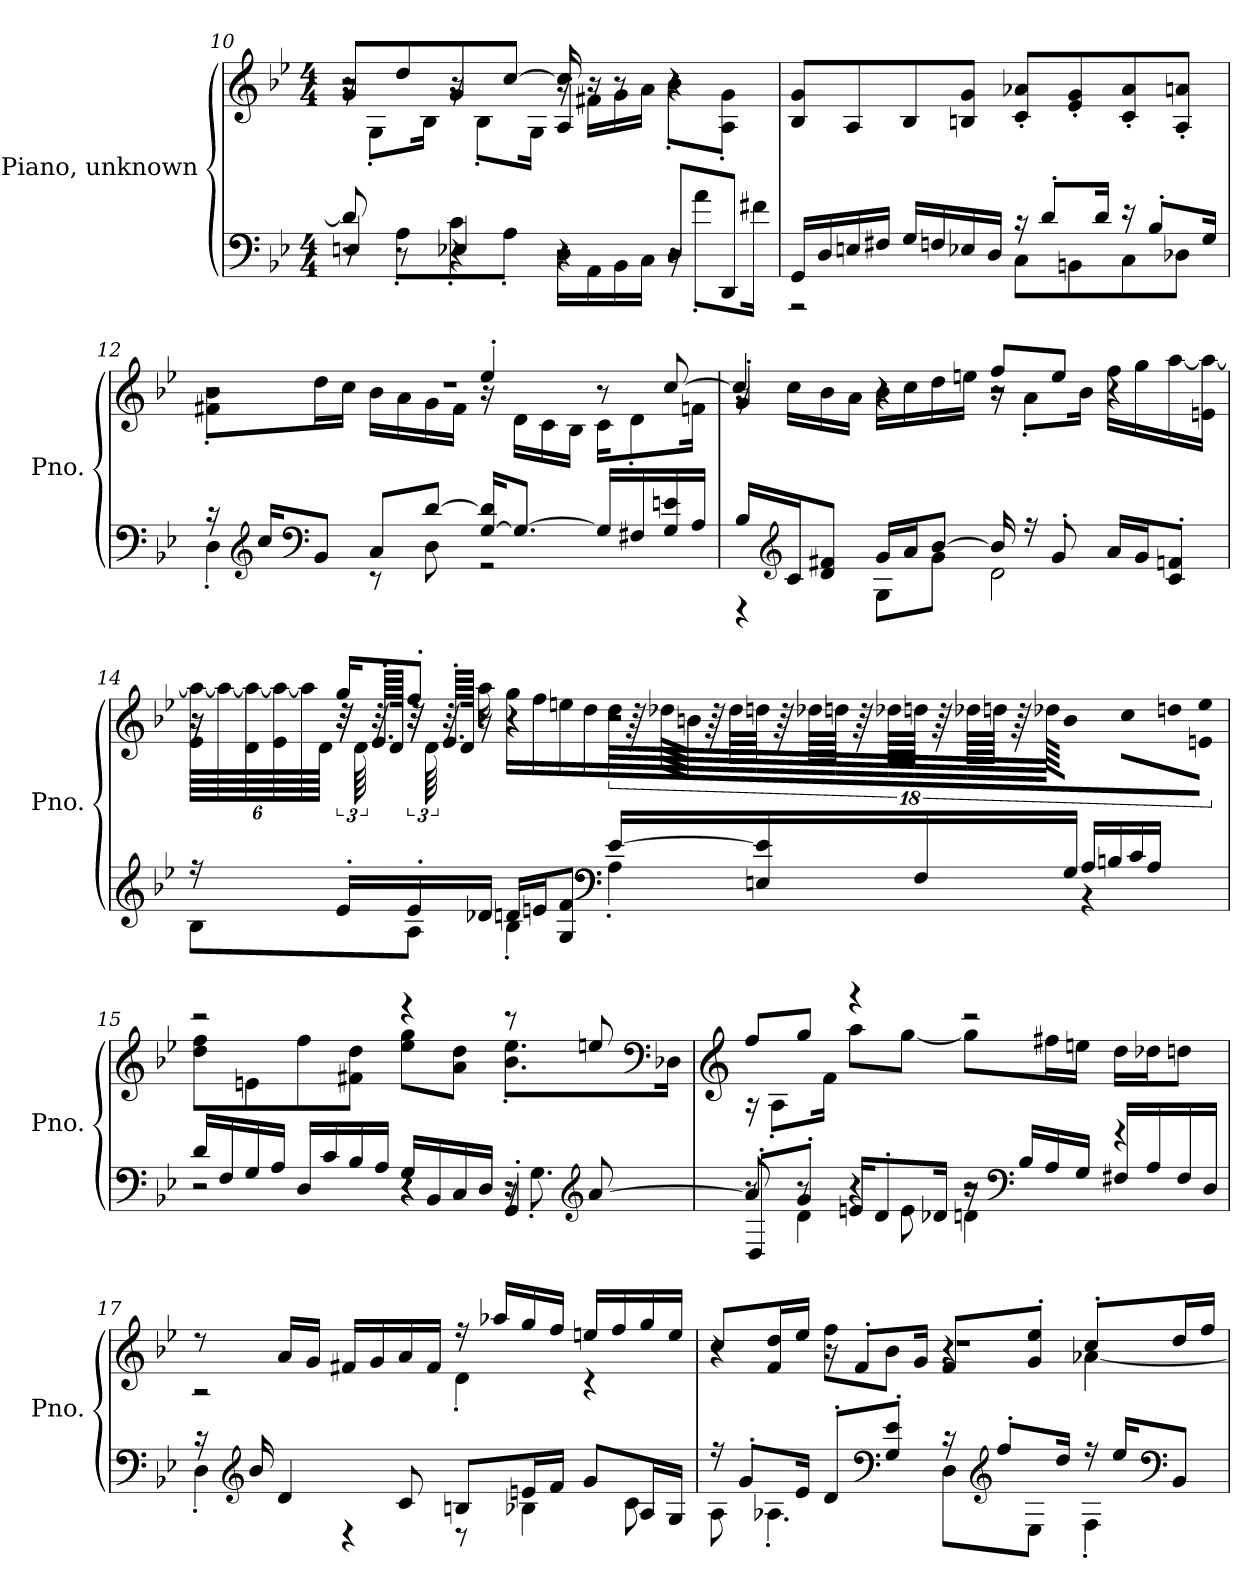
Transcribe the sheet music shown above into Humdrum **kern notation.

**kern	**kern
*part1	*part1
*staff2	*staff1
*I"Piano, unknown	*
*I'Pno.	*
*clefF4	*clefG2
*k[b-e-]	*k[b-e-]
*M4/4	*M4/4
=10	=10
*^	*^
*	*^	*	*^
8d/]	8r	4En/	8g/L	16r	2r
.	.	.	.	8G'\L	.
8r	8A'\L	.	8dd/	.	.
.	.	.	.	16B-\Jk	.
4r	8c'\	4E-X/	8g/	16r	.
.	.	.	.	8B-'\L	.
.	8A'\J	.	[8cc/J	.	.
.	.	.	.	16G\Jk	.
2r	16D\LL	4r	16cc/]	16r	4A'/
.	16AA\	.	16r	16f#X\LL	.
.	16BB-\	.	8r	16g\	.
.	16C\JJ	.	.	16a\JJ	.
.	16r	8D/L	4r	8b-'\L	4r
.	8a'\L	.	.	.	.
.	.	8DD/J	.	8A\' 8g\'J	.
.	16f#X\Jk	.	.	.	.
*	*v	*v	*	*	*
*	*	*v	*v	*v
!!LO:PB:g=z
=11	=11	=11
16GG/LL	2r	8B-/ 8g/L
16D/	.	.
16En/	.	8A/
16F#X/JJ	.	.
16G/LL	.	8B-/
16Fn/	.	.
16E-X/	.	8Bn/ 8g/J
16D/JJ	.	.
16r	8C\L	8c/' 8a-X/'L
8d'/L	.	.
.	8BBn\	8e-/' 8g/'
16d/Jk	.	.
16r	8C\	8c/' 8a-/'
8B-'/L	.	.
.	8D-X\J	8A/' 8an/'J
16G/Jk	.	.
=12	=12	=12
*	*	*^
*	*	*	*^
16r	4D'\	1r	8f#X\' 8b-\'L	2r
*clefG2	*	*	*	*
16cc/KL	.	.	.	.
*clefF4	*	*	*	*
8BB-/J	.	.	16dd\L	.
.	.	.	16cc\JJ	.
8C/L	8r	.	16b-\LL	.
.	.	.	16a\	.
[8d/J	8D\	.	16g\	.
.	.	.	16f#\JJ	.
[16G/ 16d/]KL	2r	.	16r	4ee-'/
8.G/J_	.	.	16d\LL	.
.	.	.	16c\	.
.	.	.	16B-\JJ	.
16G/LL]	.	.	16c\KL	8r
16F#X/	.	.	8d'\	.
16G/ 16en/	.	.	.	[8cc/
16A/JJ	.	.	16fn\Jk	.
!!LO:LB:g=z	!!	!!
=13	=13	=13	=13	=13
16B-/LL	4r	4g'/	16r	4cc/]
*clefG2	*	*	*	*
16c/J	.	.	16cc\LL	.
8d/ 8f#X/J	.	.	16b-\	.
.	.	.	16a\JJ	.
16g/LL	8G\L	4r	16b-\LL	4r
16a/J	.	.	16cc\	.
[8b-/J	8g\J	.	16dd\	.
.	.	.	16een\JJ	.
16b-/]	2d\	2r	16r	8ff/L
16r	.	.	8a'\L	.
8g'/	.	.	.	8ee/J
.	.	.	16b-\Jk	.
16a/LL	.	.	16ff\LL	4r
16g/J	.	.	16gg\	.
8c/' 8fn/'J	.	.	[16aa\	.
.	.	.	16en\ 16aa\_JJ	.
!!LO:LB:g=z	!!	!!
=14	=14	=14	=14	=14
*	*	*	*Xbrackettup	*
16r	8B-\L	16r	96e-\ 96aa\_LLLL	16r
.	.	.	96aa\_	.
.	.	.	96d\ 96aa\_	.
.	.	.	96e-\ 96aa\_	.
.	.	.	96aa\]	.
.	.	.	96d\JJJJ	.
*	*	*	*brackettup	*
16e-'/LL	.	16gg/KL	48r	32r
.	.	.	96d\	.
.	.	.	32r	64.e-'/LLLL
.	.	.	.	128d/JJJJk
16e-'/	8A\J	8ff'/J	48r	32r
.	.	.	96d\	.
.	.	.	32r	64.e-'/LLLL
.	.	.	.	128d/JJJJk
16d-X/JJ	.	.	16aa\	16r
16dn/LL	4B-'\	4r	16gg\LL	4r
16en/J	.	.	16ff\	.
8G/ 8f/J	.	.	16een\	.
.	.	.	16dd\	.
*clefF4	*	*	*	*
[16e/LL	4A'\	2r	96dd\JJkk	2r
.	.	.	96r	.
.	.	.	96dd-X\LLLL	.
.	.	.	96bn\JJJJ	.
.	.	.	96r	.
.	.	.	96dd-\LLLL	.
16En/ 16e/]	.	.	96ddn\JJJJ	.
.	.	.	96r	.
.	.	.	96dd-X\LLLL	.
.	.	.	96ddn\JJJJ	.
.	.	.	96r	.
.	.	.	96dd-X\LLLL	.
16F/	.	.	96ddn\JJJJ	.
.	.	.	96r	.
.	.	.	96dd-X\LLLL	.
.	.	.	96ddn\JJJJ	.
.	.	.	96r	.
.	.	.	96dd-X\KKLL	.
16G/JJ	.	.	16b\JJ	.
16A/LL	4r	.	16cc\LL	.
16Bn/	.	.	16ddn\J	.
16c/	.	.	8en\ 8ee\J	.
16A/JJ	.	.	.	.
*	*	*	*v	*v
!!LO:LB:g=z
=15	=15	=15	=15
*	*^	*	*
2r	2r	16d/LL	2r	8dd\ 8ff\L
.	.	16F/	.	.
.	.	16G/	.	8en\
.	.	16A/JJ	.	.
.	.	16D/LL	.	8ff\
.	.	16c/	.	.
.	.	16B-/	.	8f#X\ 8dd\J
.	.	16A/JJ	.	.
4r	4r	16G/LL	4r	8ee-\ 8gg\L
.	.	16BB-/	.	.
.	.	16C/	.	8a\ 8dd\J
.	.	16D/JJ	.	.
8r	16r	4GG'/	8r	8.b-\' 8.ee-\'L
.	8.G'\	.	.	.
*clefG2	*	*	*	*
[8a/	.	.	8een/	.
*	*	*	*clefF4	*
.	.	.	.	16D-X\Jk
=16	=16	=16	=16	=16
*	*	*	*clefG2	*
8a/]	8r	8D'/L	8ff/L	16r
.	.	.	.	8A'\L
8r	4d\	8g'/J	8gg/J	.
.	.	.	.	16f\Jk
4r	.	16en/KL	4r	8aa\L
.	.	8d'/	.	.
.	8e\	.	.	[8gg\J
.	.	16d-X/Jk	.	.
2r	4dn\	16r	2r	8gg\L]
*clefF4	*	*	*	*
.	.	16B-/LL	.	.
.	.	16A/	.	16ff#X\L
.	.	16G/JJ	.	16een\JJ
.	4r	16F#X/LL	.	16dd\LL
.	.	16A/	.	16dd-X\J
.	.	16F#/	.	8ddn\J
.	.	16D/JJ	.	.
*	*v	*v	*	*
!!LO:LB:g=z	!!
=17	=17	=17	=17
16r	4D'\	8r	2r
*clefG2	*	*	*
16b-/	.	.	.
4d/	.	16a/LL	.
.	.	16g/JJ	.
.	4r	16f#X/LL	.
.	.	16g/	.
8c/	.	16a/	.
.	.	16f#/JJ	.
8Bn/L	8r	16r	4d'\
.	.	16aa-X/LL	.
16en/L	4B-X\	16gg/	.
16f/JJ	.	16ff/JJ	.
8g/L	.	16een/LL	4r
.	.	16ff/	.
16A/L	8c\	16gg/	.
16G/JJ	.	16ee/JJ	.
=18	=18	=18	=18
*	*	*	*^
16r	8A\	1r	4r	8cc/L
8g'/L	.	.	.	.
.	4.A-X'\	.	.	16f/ 16dd/L
16e-/Jk	.	.	.	16ee-/JJ
8d'/L	.	.	8ff\L	16r
.	.	.	.	8f'/L
*clefF4	*	*	*	*
8G/' 8e-/'J	.	.	8b-\J	.
.	.	.	.	16g/Jk
16r	8D\L	.	4r	8f/L
*clefG2	*	*	*	*
8ff'/L	.	.	.	.
.	8E-\J	.	.	8g/' 8ee-/'J
16dd/Jk	.	.	.	.
16r	4F'\	.	[4a-X\	8cc'/L
16ee-/KL	.	.	.	.
*clefF4	*	*	*	*
8BB-/J	.	.	.	16dd/L
.	.	.	.	16ff/JJ
*v	*v	*	*	*
*	*v	*v	*v
=	=
*-	*-
